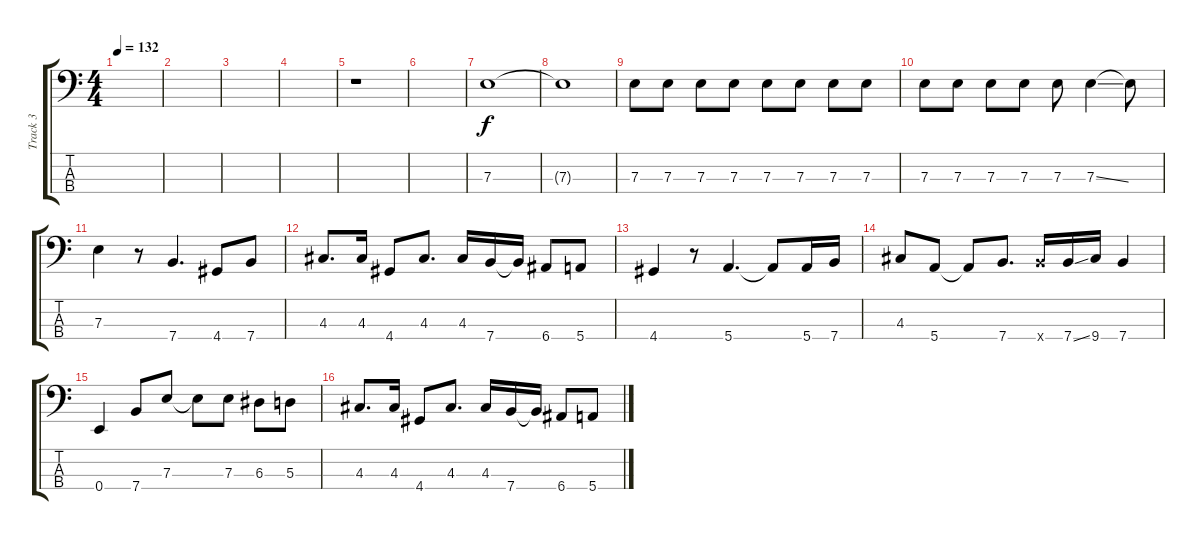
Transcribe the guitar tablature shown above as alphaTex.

\track ("Track 3" "Track 3") {instrument electricbassfinger}
\staff {score tabs}
\tuning (G2 D2 A1 E1) {hide}
\ts (4 4)
\tempo 132
\clef f4
\ks c
|
|
|
|
r.1 |
|
7.3.1 |
7.3{t}.1 |
7.3.8 7.3.8 7.3.8 7.3.8 7.3.8 7.3.8 7.3.8 7.3.8 |
7.3.8 7.3.8 7.3.8 7.3.8 7.3.8 7.3{ss}.4 7.3{t}.8 |
7.3.4 r.8 7.4.4{d} 4.4.8 7.4.8 |
4.3.8{d} 4.3.16 4.4.8 4.3.8{d} 4.3.16 7.4.16 7.4{t}.16 6.4.8 5.4.8 |
4.4.4 r.8 5.4.4{d} 5.4{t}.8 5.4.16 7.4.16 |
4.3.8 5.4.8 5.4{t}.8 7.4.8{d} 7.4{x}.16 7.4{ss}.16 9.4.16 7.4.4 |
0.4.4 7.4.8 7.3.8 7.3{t}.8 7.3.8 6.3.8 5.3.8 |
4.3.8{d} 4.3.16 4.4.8 4.3.8{d} 4.3.16 7.4.16 7.4{t}.16 6.4.8 5.4.8
